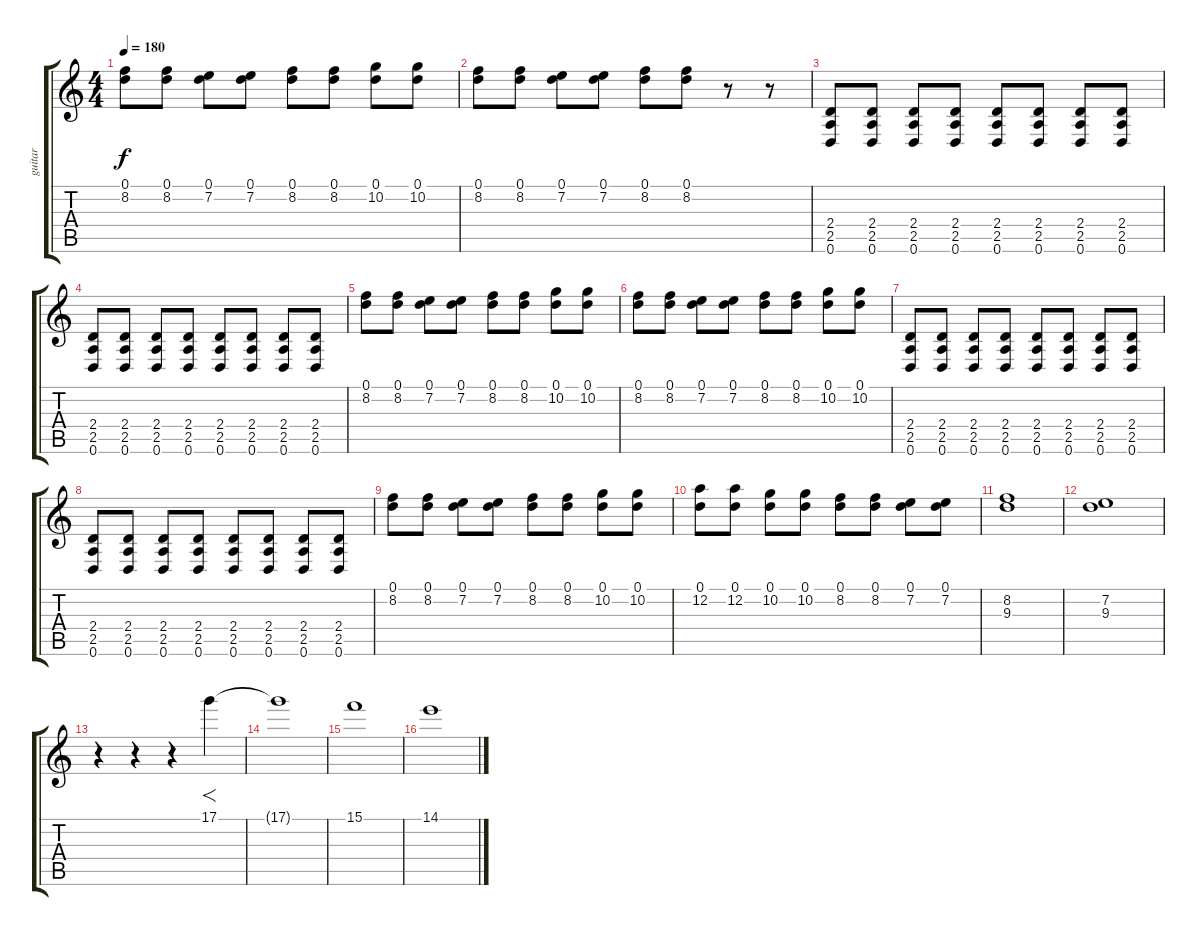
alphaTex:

\track ("guitar" "guitar") {instrument overdrivenguitar}
\staff {score tabs}
\tuning (D4 A3 F3 C3 G2 D2) {hide}
\ts (4 4)
\tempo 180
\clef g2
\ks c
(0.1 8.2).8{dy f instrument overdrivenguitar} (0.1 8.2).8 (0.1 7.2).8 (0.1 7.2).8 (0.1 8.2).8 (0.1 8.2).8 (0.1 10.2).8 (0.1 10.2).8 |
(0.1 8.2).8 (0.1 8.2).8 (0.1 7.2).8 (0.1 7.2).8 (0.1 8.2).8 (0.1 8.2).8 r.8 r.8 |
(2.4 2.5 0.6).8 (2.4 2.5 0.6).8 (2.4 2.5 0.6).8 (2.4 2.5 0.6).8 (2.4 2.5 0.6).8 (2.4 2.5 0.6).8 (2.4 2.5 0.6).8 (2.4 2.5 0.6).8 |
(2.4 2.5 0.6).8 (2.4 2.5 0.6).8 (2.4 2.5 0.6).8 (2.4 2.5 0.6).8 (2.4 2.5 0.6).8 (2.4 2.5 0.6).8 (2.4 2.5 0.6).8 (2.4 2.5 0.6).8 |
(0.1 8.2).8 (0.1 8.2).8 (0.1 7.2).8 (0.1 7.2).8 (0.1 8.2).8 (0.1 8.2).8 (0.1 10.2).8 (0.1 10.2).8 |
(0.1 8.2).8 (0.1 8.2).8 (0.1 7.2).8 (0.1 7.2).8 (0.1 8.2).8 (0.1 8.2).8 (0.1 10.2).8 (0.1 10.2).8 |
(2.4 2.5 0.6).8 (2.4 2.5 0.6).8 (2.4 2.5 0.6).8 (2.4 2.5 0.6).8 (2.4 2.5 0.6).8 (2.4 2.5 0.6).8 (2.4 2.5 0.6).8 (2.4 2.5 0.6).8 |
(2.4 2.5 0.6).8 (2.4 2.5 0.6).8 (2.4 2.5 0.6).8 (2.4 2.5 0.6).8 (2.4 2.5 0.6).8 (2.4 2.5 0.6).8 (2.4 2.5 0.6).8 (2.4 2.5 0.6).8 |
(0.1 8.2).8 (0.1 8.2).8 (0.1 7.2).8 (0.1 7.2).8 (0.1 8.2).8 (0.1 8.2).8 (0.1 10.2).8 (0.1 10.2).8 |
(0.1 12.2).8 (0.1 12.2).8 (0.1 10.2).8 (0.1 10.2).8 (0.1 8.2).8 (0.1 8.2).8 (0.1 7.2).8 (0.1 7.2).8 |
(8.2 9.3).1 |
(7.2 9.3).1 |
r.4 r.4 r.4 17.1.4{f} |
17.1{t}.1 |
15.1.1 |
14.1.1
